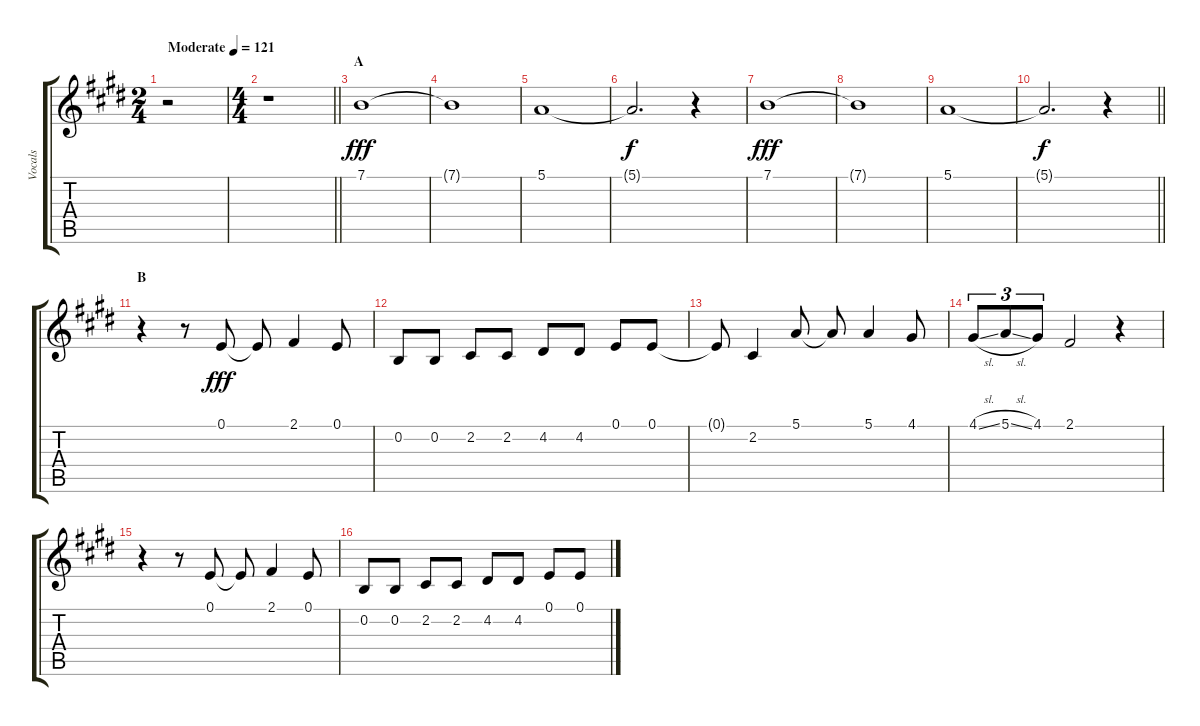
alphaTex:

\track ("Vocals" "Vocals") {instrument voiceoohs}
\staff {score tabs}
\tuning (E4 B3 G3 D3 A2 E2) {hide}
\ts (2 4)
\tempo (121 "Moderate")
\clef g2
\ks e
r.2{dy fff instrument voiceoohs} |
\ts (4 4)
\barLineRight lightlight
r.1 |
\section ("" "A")
7.1.1 |
7.1{t}.1 |
5.1.1 |
5.1{t}.2{d dy f} r.4 |
7.1.1{dy fff} |
7.1{t}.1 |
5.1.1 |
\barLineRight lightlight
5.1{t}.2{d dy f} r.4 |
\section ("" "B")
r.4 r.8 0.1.8{dy fff} 0.1{t}.8 2.1.4 0.1.8 |
0.2.8 0.2.8 2.2.8 2.2.8 4.2.8 4.2.8 0.1.8 0.1.8 |
0.1{t}.8 2.2.4 5.1.8 5.1{t}.8 5.1.4 4.1.8 |
4.1{sl}.8{tu (3 2)} 5.1{sl}.8{tu (3 2)} 4.1.8{tu (3 2)} 2.1.2 r.4 |
r.4 r.8 0.1.8 0.1{t}.8 2.1.4 0.1.8 |
0.2.8 0.2.8 2.2.8 2.2.8 4.2.8 4.2.8 0.1.8 0.1.8
